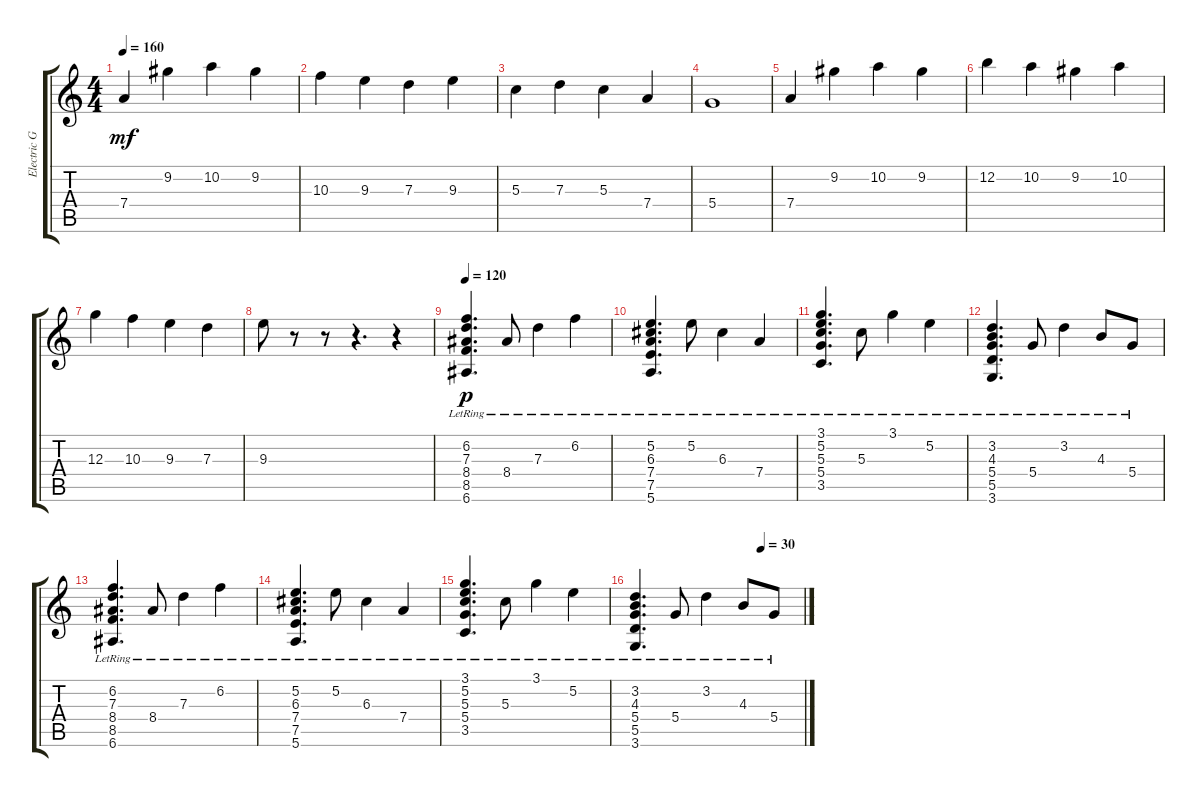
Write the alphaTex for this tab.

\track ("Electric Guitar" "Electric G") {instrument overdrivenguitar}
\staff {score tabs}
\tuning (E4 B3 G3 D3 A2 E2) {hide}
\ts (4 4)
\tempo 160
\clef g2
\ks c
7.4.4{dy mf} 9.2.4 10.2.4 9.2.4 |
10.3.4 9.3.4 7.3.4 9.3.4 |
5.3.4 7.3.4 5.3.4 7.4.4 |
5.4.1 |
7.4.4 9.2.4 10.2.4 9.2.4 |
12.2.4 10.2.4 9.2.4 10.2.4 |
12.3.4 10.3.4 9.3.4 7.3.4 |
9.3.8 r.8 r.8 r.4{d} r.4 |
\tempo 120
(6.2{lr} 7.3{lr} 8.4{lr} 8.5{lr} 6.6{lr}).4{d dy p} 8.4{lr}.8 7.3{lr}.4 6.2{lr}.4 |
(5.2{lr} 6.3{lr} 7.4{lr} 7.5{lr} 5.6{lr}).4{d} 5.2{lr}.8 6.3{lr}.4 7.4{lr}.4 |
(3.1{lr} 5.2{lr} 5.3{lr} 5.4{lr} 3.5{lr}).4{d} 5.3{lr}.8 3.1{lr}.4 5.2{lr}.4 |
(3.2{lr} 4.3{lr} 5.4{lr} 5.5{lr} 3.6{lr}).4{d} 5.4{lr}.8 3.2{lr}.4 4.3{lr}.8 5.4{lr}.8 |
(6.2{lr} 7.3{lr} 8.4{lr} 8.5{lr} 6.6{lr}).4{d} 8.4{lr}.8 7.3{lr}.4 6.2{lr}.4 |
(5.2{lr} 6.3{lr} 7.4{lr} 7.5{lr} 5.6{lr}).4{d} 5.2{lr}.8 6.3{lr}.4 7.4{lr}.4 |
(3.1{lr} 5.2{lr} 5.3{lr} 5.4{lr} 3.5{lr}).4{d} 5.3{lr}.8 3.1{lr}.4 5.2{lr}.4 |
\tempo (30 0.75)
(3.2{lr} 4.3{lr} 5.4{lr} 5.5{lr} 3.6{lr}).4{d} 5.4{lr}.8 3.2{lr}.4 4.3{lr}.8 5.4{lr}.8
